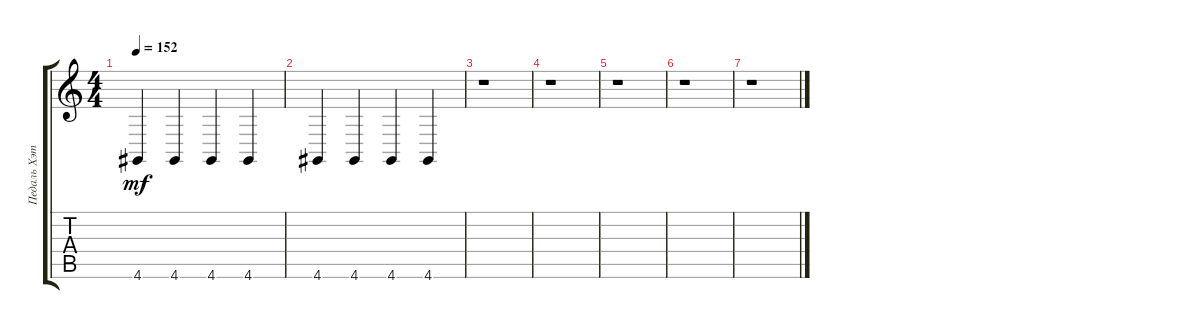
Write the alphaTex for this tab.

\track ("Педаль Хэт" "Педаль Хэт") {instrument acousticgrandpiano}
\staff {score tabs}
\tuning (E4 B3 G3 D3 A2 E2) {hide}
\ts (4 4)
\tempo 152
\clef g2
\ks c
4.6.4{dy mf} 4.6.4 4.6.4 4.6.4 |
4.6.4 4.6.4 4.6.4 4.6.4 |
r.1 |
r.1 |
r.1 |
r.1 |
r.1
